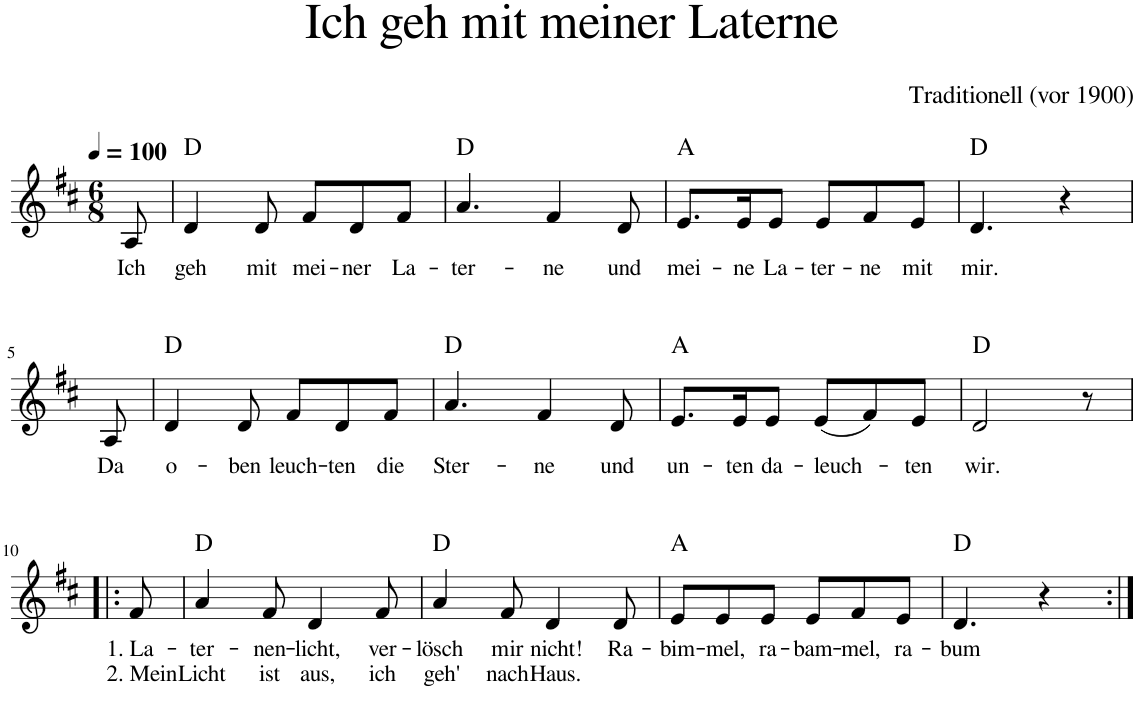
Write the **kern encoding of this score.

**kern	**text	**text	**harte
*part1	*part1	*part1	*part1
*staff1	*staff1	*staff1	*
*I"Piano	*	*	*
*I'Pno.	*	*	*
*clefG2	*	*	*
*k[f#c#]	*	*	*
*M6/8	*	*	*
*MM100	*	*	*
=	=	=	=
!	!LO:LY:b	!	!
8A/	Ich	.	.
=1	=1	=1	=1
!	!LO:LY:b	!	!
4d/	geh	.	D:maj
!	!LO:LY:b	!	!
8d/	mit	.	.
!	!LO:LY:b	!	!
8f#/L	mei-	.	.
!	!LO:LY:b	!	!
8d/	-ner	.	.
!	!LO:LY:b	!	!
8f#/J	La-	.	.
=2	=2	=2	=2
!	!LO:LY:b	!	!
4.a/	-ter-	.	D:maj
!	!LO:LY:b	!	!
4f#/	-ne	.	.
!	!LO:LY:b	!	!
8d/	und	.	.
=3	=3	=3	=3
!	!LO:LY:b	!	!
8.e/L	mei-	.	A:maj
!	!LO:LY:b	!	!
16e/K	-ne	.	.
!	!LO:LY:b	!	!
8e/J	La-	.	.
!	!LO:LY:b	!	!
8e/L	-ter-	.	.
!	!LO:LY:b	!	!
8f#/	-ne	.	.
!	!LO:LY:b	!	!
8e/J	mit	.	.
=4	=4	=4	=4
!	!LO:LY:b	!	!
4.d/	mir.	.	D:maj
4r	.	.	.
!!LO:LB:g=z
=5	=5	=5	=5
!	!LO:LY:b	!	!
8A/	Da	.	.
=6	=6	=6	=6
!	!LO:LY:b	!	!
4d/	o-	.	D:maj
!	!LO:LY:b	!	!
8d/	-ben	.	.
!	!LO:LY:b	!	!
8f#/L	leuch-	.	.
!	!LO:LY:b	!	!
8d/	-ten	.	.
!	!LO:LY:b	!	!
8f#/J	die	.	.
=7	=7	=7	=7
!	!LO:LY:b	!	!
4.a/	Ster-	.	D:maj
!	!LO:LY:b	!	!
4f#/	-ne	.	.
!	!LO:LY:b	!	!
8d/	und	.	.
=8	=8	=8	=8
!	!LO:LY:b	!	!
8.e/L	un-	.	A:maj
!	!LO:LY:b	!	!
16e/K	-ten	.	.
!	!LO:LY:b	!	!
8e/J	da-	.	.
!	!LO:LY:b	!	!
(8e/L	leuch-	.	.
8f#/)	.	.	.
!	!LO:LY:b	!	!
8e/J	-ten	.	.
=9	=9	=9	=9
!	!LO:LY:b	!	!
2d/	wir.	.	D:maj
8r	.	.	.
!!LO:LB:g=z
=10!|:	=10!|:	=10!|:	=10!|:
!	!LO:LY:b	!LO:LY:b	!
8f#/	1. La-	2. Mein	.
=11	=11	=11	=11
!	!LO:LY:b	!LO:LY:b	!
4a/	-ter-	Licht	D:maj
!	!LO:LY:b	!LO:LY:b	!
8f#/	-nen-	ist	.
!	!LO:LY:b	!LO:LY:b	!
4d/	-licht,	aus,	.
!	!LO:LY:b	!LO:LY:b	!
8f#/	ver-	ich	.
=12	=12	=12	=12
!	!LO:LY:b	!LO:LY:b	!
4a/	-lösch	geh'	D:maj
!	!LO:LY:b	!LO:LY:b	!
8f#/	mir	nach	.
!	!LO:LY:b	!LO:LY:b	!
4d/	nicht!	Haus.	.
!	!LO:LY:b	!	!
8d/	Ra-	.	.
=13	=13	=13	=13
!	!LO:LY:b	!	!
8e/L	-bim-	.	A:maj
!	!LO:LY:b	!	!
8e/	-mel,	.	.
!	!LO:LY:b	!	!
8e/J	ra-	.	.
!	!LO:LY:b	!	!
8e/L	-bam-	.	.
!	!LO:LY:b	!	!
8f#/	-mel,	.	.
!	!LO:LY:b	!	!
8e/J	ra-	.	.
=14	=14	=14	=14
!	!LO:LY:b	!	!
4.d/	-bum	.	D:maj
4r	.	.	.
=:|!	=:|!	=:|!	=:|!
*-	*-	*-	*-
